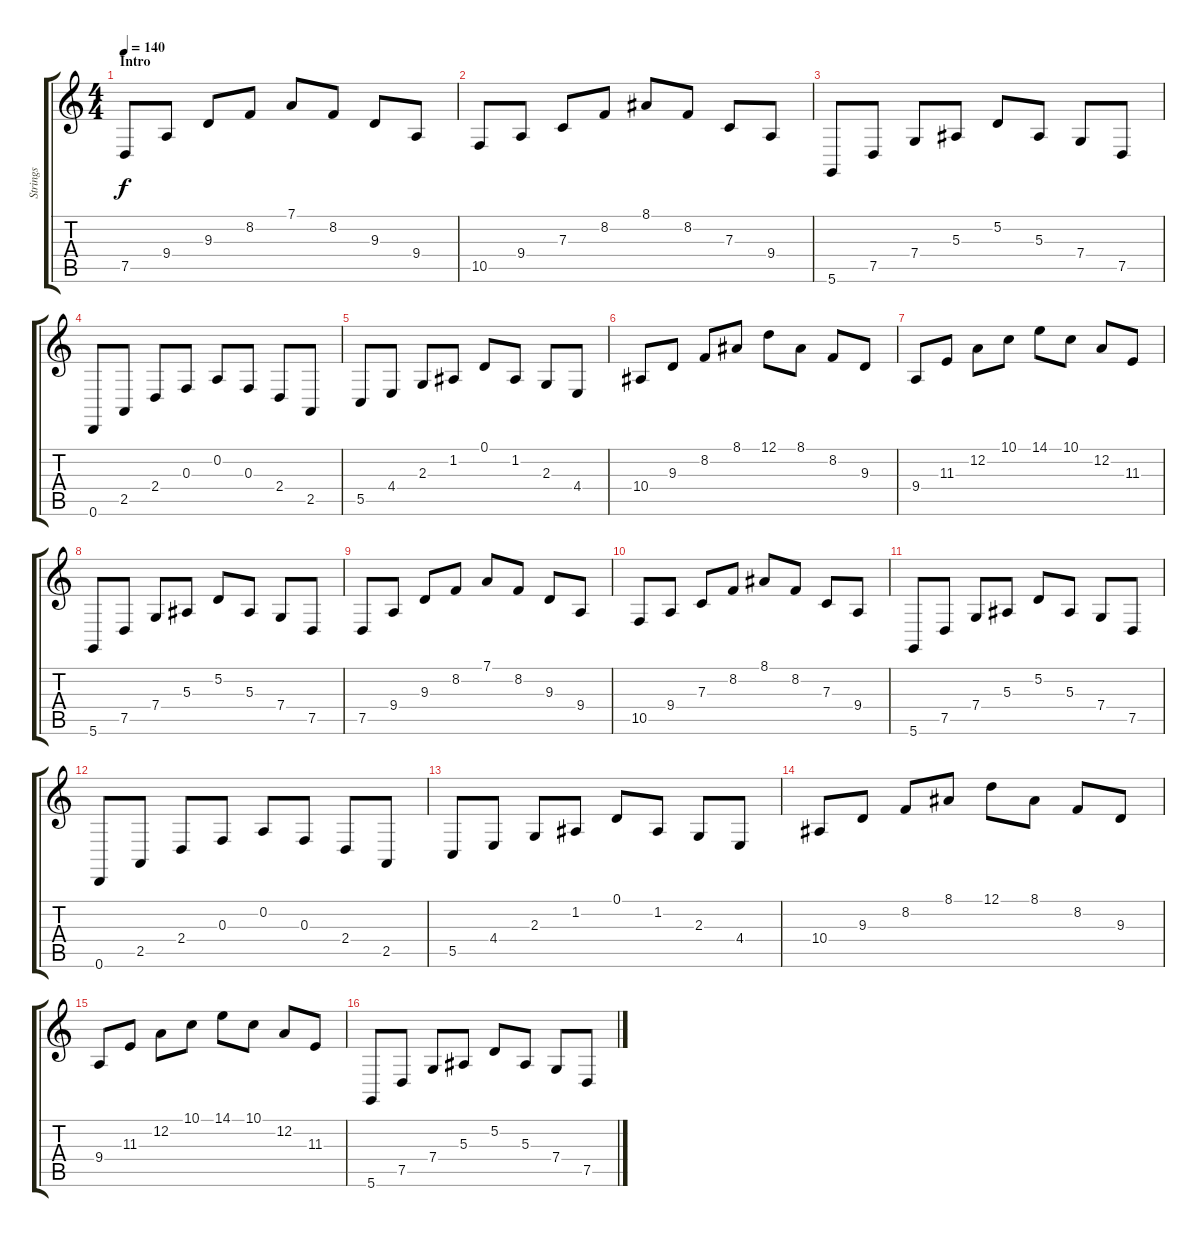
\track ("Strings" "Strings") {instrument stringensemble1}
\staff {score tabs}
\tuning (D4 A3 F3 C3 G2 D2) {hide}
\ts (4 4)
\section ("" "Intro")
\tempo 140
\clef g2
\ks c
7.5.8{dy f instrument stringensemble1} 9.4.8 9.3.8 8.2.8 7.1.8 8.2.8 9.3.8 9.4.8 |
10.5.8 9.4.8 7.3.8 8.2.8 8.1.8 8.2.8 7.3.8 9.4.8 |
5.6.8 7.5.8 7.4.8 5.3.8 5.2.8 5.3.8 7.4.8 7.5.8 |
0.6.8 2.5.8 2.4.8 0.3.8 0.2.8 0.3.8 2.4.8 2.5.8 |
5.5.8 4.4.8 2.3.8 1.2.8 0.1.8 1.2.8 2.3.8 4.4.8 |
10.4.8 9.3.8 8.2.8 8.1.8 12.1.8 8.1.8 8.2.8 9.3.8 |
9.4.8 11.3.8 12.2.8 10.1.8 14.1.8 10.1.8 12.2.8 11.3.8 |
5.6.8 7.5.8 7.4.8 5.3.8 5.2.8 5.3.8 7.4.8 7.5.8 |
7.5.8{volume 9} 9.4.8 9.3.8 8.2.8 7.1.8 8.2.8 9.3.8 9.4.8 |
10.5.8 9.4.8 7.3.8 8.2.8 8.1.8 8.2.8 7.3.8 9.4.8 |
5.6.8 7.5.8 7.4.8 5.3.8 5.2.8 5.3.8 7.4.8 7.5.8 |
0.6.8 2.5.8 2.4.8 0.3.8 0.2.8 0.3.8 2.4.8 2.5.8 |
5.5.8 4.4.8 2.3.8 1.2.8 0.1.8 1.2.8 2.3.8 4.4.8 |
10.4.8 9.3.8 8.2.8 8.1.8 12.1.8 8.1.8 8.2.8 9.3.8 |
9.4.8 11.3.8 12.2.8 10.1.8 14.1.8 10.1.8 12.2.8 11.3.8 |
5.6.8 7.5.8 7.4.8 5.3.8 5.2.8 5.3.8 7.4.8 7.5.8
